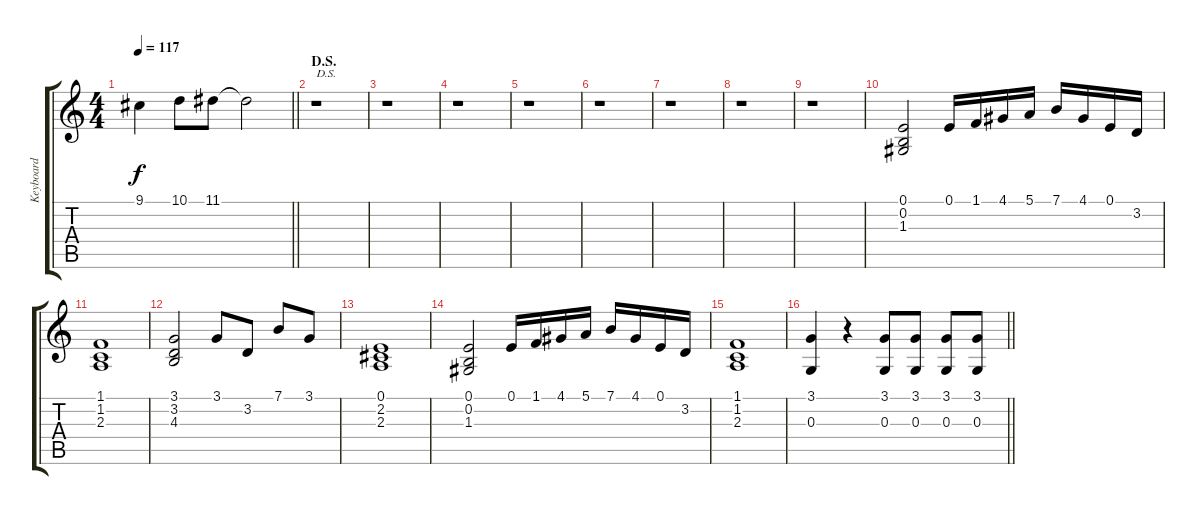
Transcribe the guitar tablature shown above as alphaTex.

\track ("Keyboard" "Keyboard") {instrument stringensemble1}
\staff {score tabs}
\tuning (E4 B3 G3 D3 A2 E2) {hide}
\ts (4 4)
\tempo 117
\clef g2
\barLineRight lightlight
\ks c
9.1.4{dy f} 10.1.8 11.1.8 11.1{t}.2 |
\section ("" "D.S.")
r.1{txt "D.S."} |
r.1 |
r.1 |
r.1 |
r.1 |
r.1 |
r.1 |
r.1 |
(0.1 0.2 1.3).2{instrument stringensemble1} 0.1.16 1.1.16 4.1.16 5.1.16 7.1.16 4.1.16 0.1.16 3.2.16 |
(1.1 1.2 2.3).1 |
(3.1 3.2 4.3).2 3.1.8 3.2.8 7.1.8 3.1.8 |
(0.1 2.2 2.3).1 |
(0.1 0.2 1.3).2 0.1.16 1.1.16 4.1.16 5.1.16 7.1.16 4.1.16 0.1.16 3.2.16 |
(1.1 1.2 2.3).1 |
\barLineRight lightlight
(3.1 0.3).4 r.4 (3.1 0.3).8 (3.1 0.3).8 (3.1 0.3).8 (3.1 0.3).8
